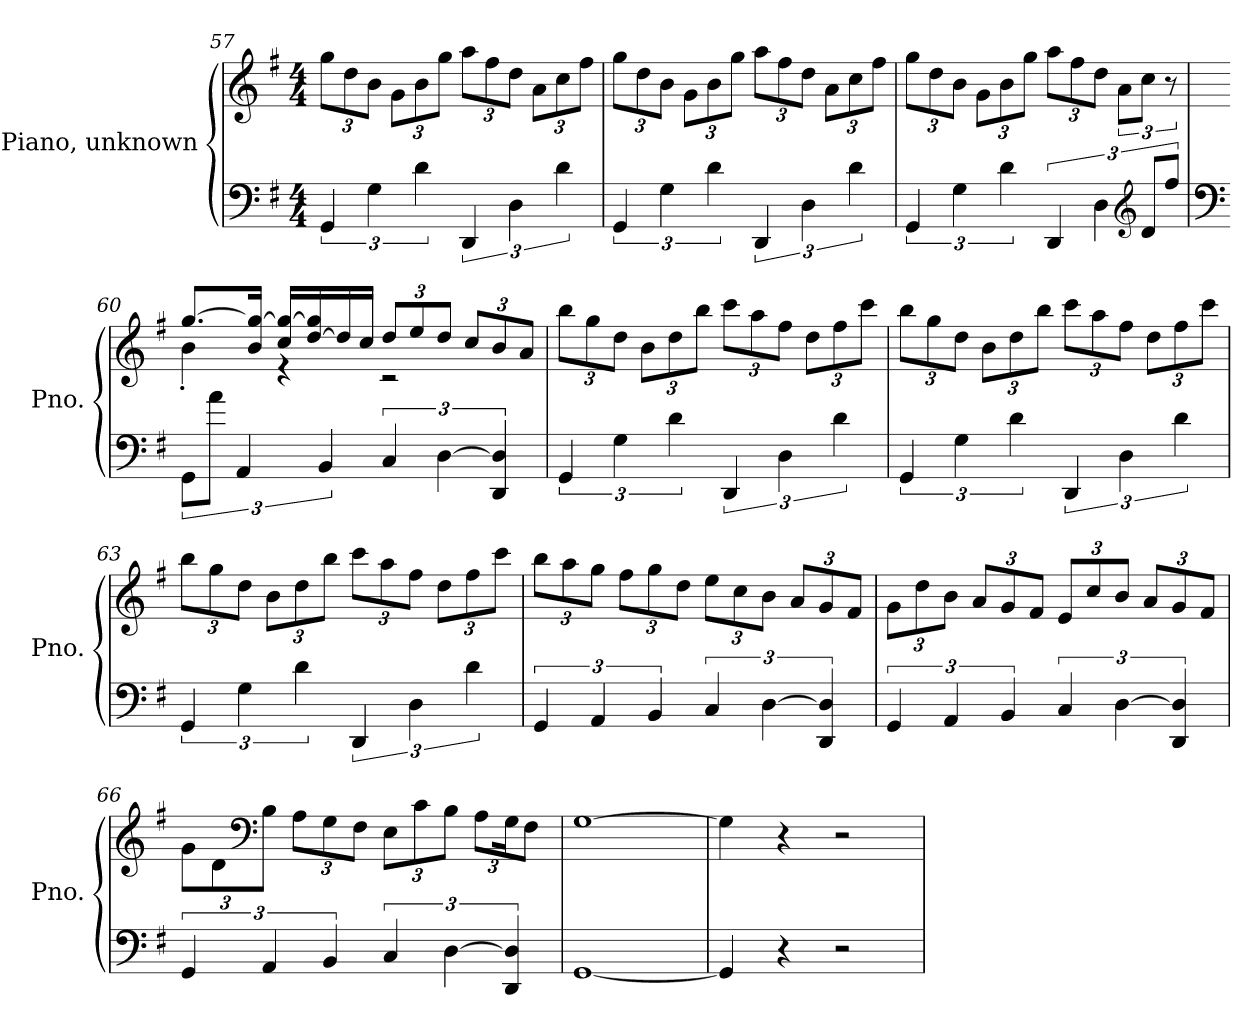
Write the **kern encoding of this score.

**kern	**kern
*part1	*part1
*staff2	*staff1
*I"Piano, unknown	*
*I'Pno.	*
*clefF4	*clefG2
*k[f#]	*k[f#]
*M4/4	*M4/4
*	*Xbrackettup
=57	=57
6GG/	12gg\L
.	12dd\
6G\	12b\J
.	12g\L
6d\	12b\
.	12gg\J
6DD/	12aa\L
.	12ff#\
6D\	12dd\J
.	12a\L
6d\	12cc\
.	12ff#\J
=58	=58
6GG/	12gg\L
.	12dd\
6G\	12b\J
.	12g\L
6d\	12b\
.	12gg\J
6DD/	12aa\L
.	12ff#\
6D\	12dd\J
.	12a\L
6d\	12cc\
.	12ff#\J
!!LO:PB:g=z
=59	=59
6GG/	12gg\L
.	12dd\
6G\	12b\J
.	12g\L
6d\	12b\
.	12gg\J
6DD/	12aa\L
.	12ff#\
6D\	12dd\J
*	*brackettup
.	12a\L
*clefG2	*
12d/L	12cc\J
12ff#/J	12r
=60	=60
*clefF4	*
*	*^
12GG\L	[8.gg/L	4b'\
12a\J	.	.
6AA/	.	.
.	16b/ 16gg/_Jk	.
.	16cc/ 16gg/_LL	4r
.	[16dd/ 16gg/]	.
6BB/	.	.
.	16dd/]	.
.	16cc/JJ	.
*	*Xbrackettup	*
6C/	12dd/L	2r
.	12ee/	.
[6D\	12dd/J	.
.	12cc/L	.
6DD/ 6D/]	12b/	.
.	12a/J	.
*	*v	*v
=61	=61
6GG/	12bb\L
.	12gg\
6G\	12dd\J
.	12b\L
6d\	12dd\
.	12bb\J
6DD/	12ccc\L
.	12aa\
6D\	12ff#\J
.	12dd\L
6d\	12ff#\
.	12ccc\J
!!LO:LB:g=z
=62	=62
6GG/	12bb\L
.	12gg\
6G\	12dd\J
.	12b\L
6d\	12dd\
.	12bb\J
6DD/	12ccc\L
.	12aa\
6D\	12ff#\J
.	12dd\L
6d\	12ff#\
.	12ccc\J
=63	=63
6GG/	12bb\L
.	12gg\
6G\	12dd\J
.	12b\L
6d\	12dd\
.	12bb\J
6DD/	12ccc\L
.	12aa\
6D\	12ff#\J
.	12dd\L
6d\	12ff#\
.	12ccc\J
=64	=64
6GG/	12bb\L
.	12aa\
6AA/	12gg\J
.	12ff#\L
6BB/	12gg\
.	12dd\J
6C/	12ee\L
.	12cc\
[6D\	12b\J
.	12a/L
6DD/ 6D/]	12g/
.	12f#/J
!!LO:LB:g=z
=65	=65
6GG/	12g\L
.	12dd\
6AA/	12b\J
.	12a/L
6BB/	12g/
.	12f#/J
6C/	12e/L
.	12cc/
[6D\	12b/J
.	12a/L
6DD/ 6D/]	12g/
.	12f#/J
=66	=66
6GG/	12g\L
.	12d\
*	*clefF4
6AA/	12B\J
.	12A\L
6BB/	12G\
.	12F#\J
6C/	12E\L
.	12c\
[6D\	12B\J
.	12A\L
6DD/ 6D/]	24G\K
.	8F#\J
=67	=67
[1GG	[1G
=68	=68
4GG/]	4G\]
4r	4r
2r	2r
=	=
*-	*-
